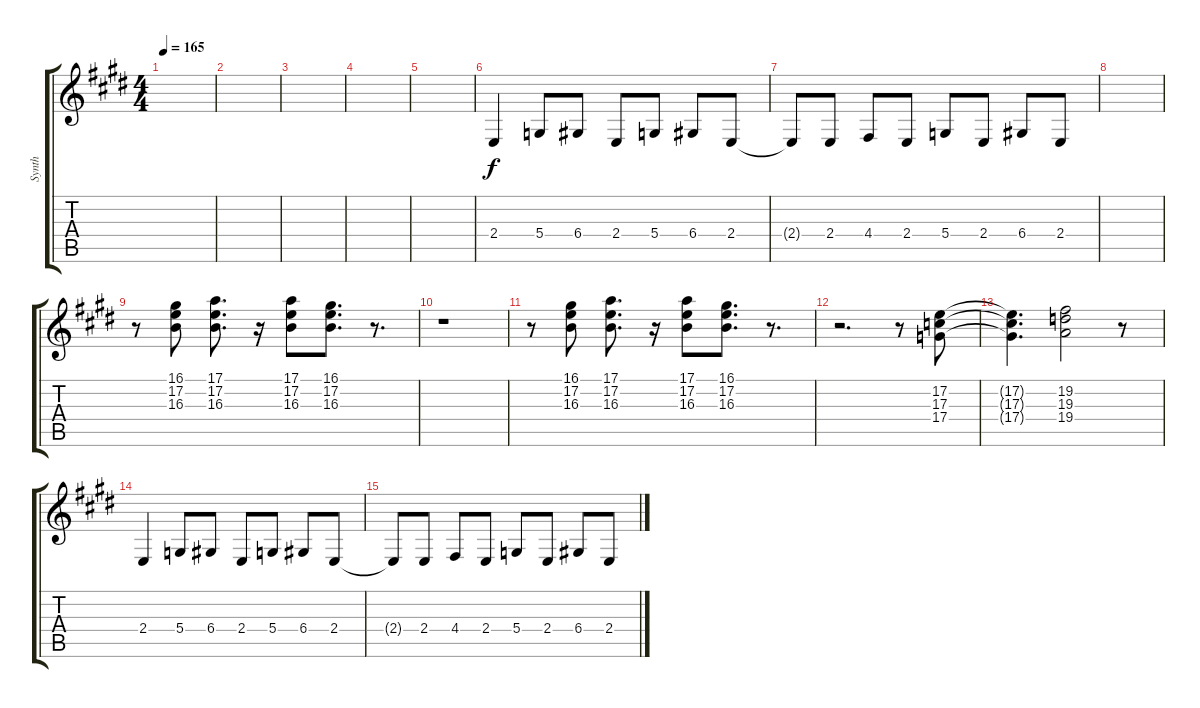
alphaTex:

\track ("Synth" "Synth") {instrument lead1square}
\staff {score tabs}
\tuning (E4 B3 G3 D3 A2 E2) {hide}
\ts (4 4)
\tempo 165
\clef g2
\ks e
|
|
|
|
|
2.4.4{volume 6} 5.4.8 6.4.8 2.4.8 5.4.8 6.4.8 2.4.8 |
2.4{t}.8 2.4.8 4.4.8 2.4.8 5.4.8 2.4.8 6.4.8 2.4.8 |
|
r.8{volume 9} (16.1 17.2 16.3).8 (17.1 17.2 16.3).8{d} r.16 (17.1 17.2 16.3).8 (16.1 17.2 16.3).8{d} r.8{d} |
r.1 |
r.8 (16.1 17.2 16.3).8 (17.1 17.2 16.3).8{d} r.16 (17.1 17.2 16.3).8 (16.1 17.2 16.3).8{d} r.8{d} |
r.2{d} r.8 (17.2 17.3 17.4).8 |
(17.2{t} 17.3{t} 17.4{t}).4{d} (19.2 19.3 19.4).2 r.8 |
2.4.4{volume 6} 5.4.8 6.4.8 2.4.8 5.4.8 6.4.8 2.4.8 |
2.4{t}.8 2.4.8 4.4.8 2.4.8 5.4.8 2.4.8 6.4.8 2.4.8
